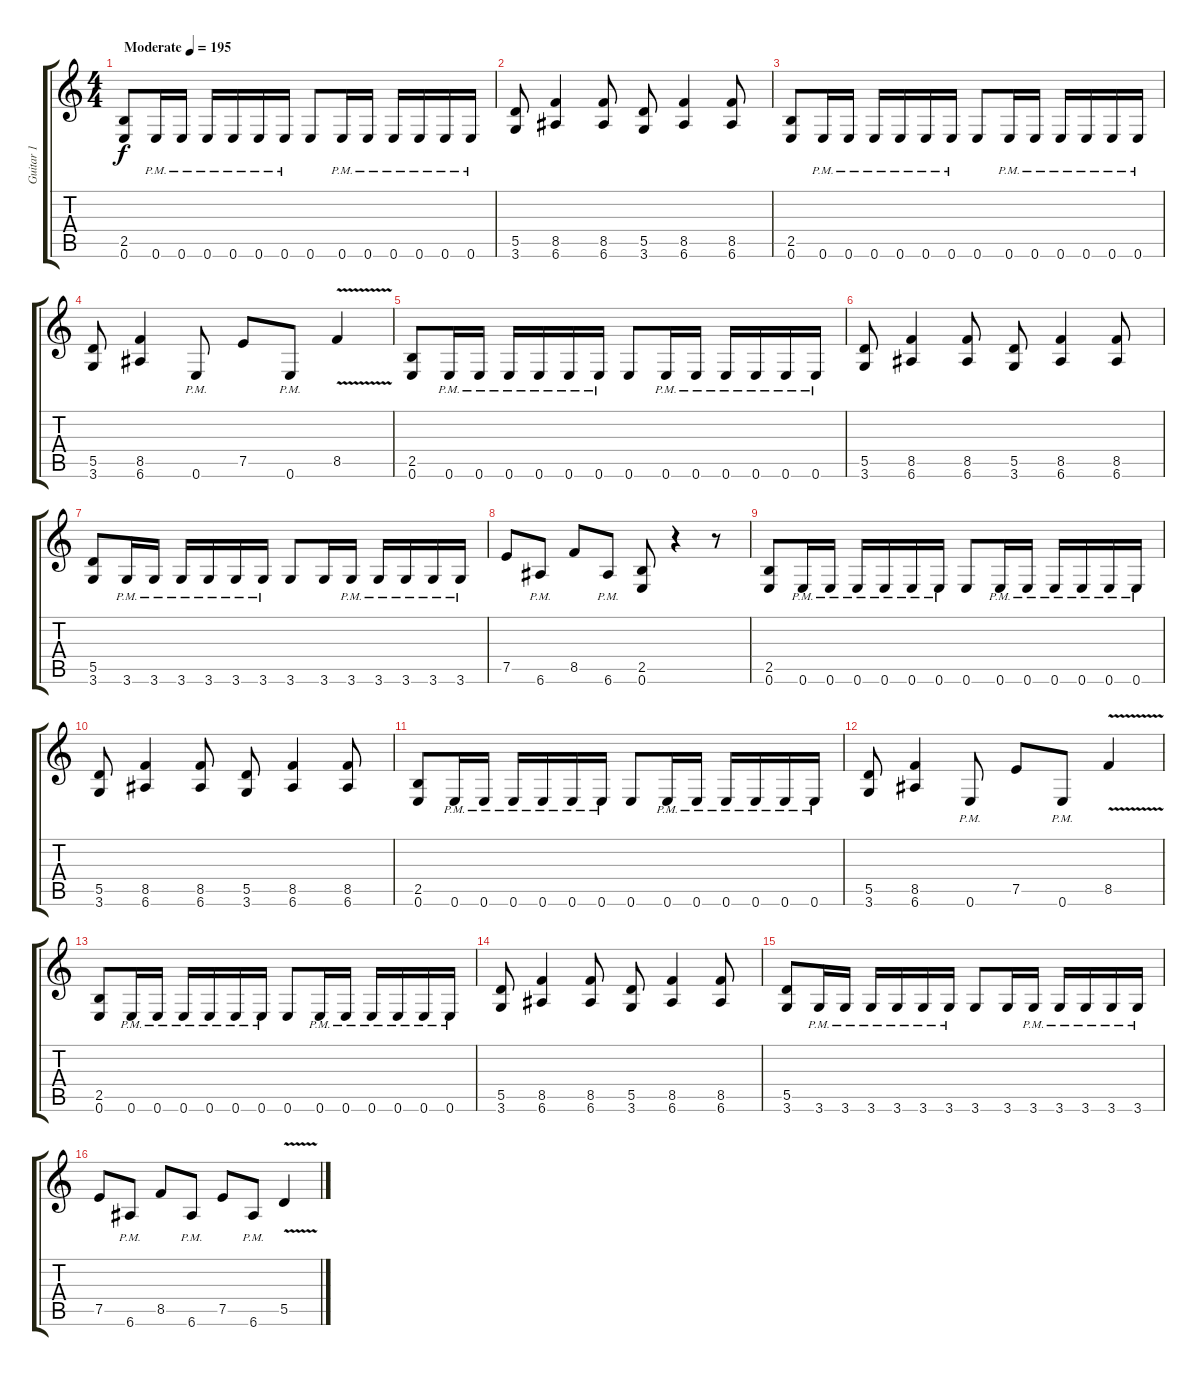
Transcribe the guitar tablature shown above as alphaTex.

\track ("Guitar 1" "Guitar 1") {instrument overdrivenguitar}
\staff {score tabs}
\tuning (E4 B3 G3 D3 A2 E2) {hide}
\ts (4 4)
\tempo (195 "Moderate")
\clef g2
\ks c
(2.5 0.6).8{dy f instrument overdrivenguitar} 0.6{pm}.16 0.6{pm}.16 0.6{pm}.16 0.6{pm}.16 0.6{pm}.16 0.6{pm}.16 0.6.8 0.6{pm}.16 0.6{pm}.16 0.6{pm}.16 0.6{pm}.16 0.6{pm}.16 0.6{pm}.16 |
(5.5 3.6).8 (8.5 6.6).4 (8.5 6.6).8 (5.5 3.6).8 (8.5 6.6).4 (8.5 6.6).8 |
(2.5 0.6).8 0.6{pm}.16 0.6{pm}.16 0.6{pm}.16 0.6{pm}.16 0.6{pm}.16 0.6{pm}.16 0.6.8 0.6{pm}.16 0.6{pm}.16 0.6{pm}.16 0.6{pm}.16 0.6{pm}.16 0.6{pm}.16 |
(5.5 3.6).8 (8.5 6.6).4 0.6{pm}.8 7.5.8 0.6{pm}.8 8.5{v}.4 |
(2.5 0.6).8 0.6{pm}.16 0.6{pm}.16 0.6{pm}.16 0.6{pm}.16 0.6{pm}.16 0.6{pm}.16 0.6.8 0.6{pm}.16 0.6{pm}.16 0.6{pm}.16 0.6{pm}.16 0.6{pm}.16 0.6{pm}.16 |
(5.5 3.6).8 (8.5 6.6).4 (8.5 6.6).8 (5.5 3.6).8 (8.5 6.6).4 (8.5 6.6).8 |
(5.5 3.6).8 3.6{pm}.16 3.6{pm}.16 3.6{pm}.16 3.6{pm}.16 3.6{pm}.16 3.6{pm}.16 3.6.8 3.6.16 3.6{pm}.16 3.6{pm}.16 3.6{pm}.16 3.6{pm}.16 3.6{pm}.16 |
7.5.8 6.6{pm}.8 8.5.8 6.6{pm}.8 (2.5 0.6).8 r.4 r.8 |
(2.5 0.6).8 0.6{pm}.16 0.6{pm}.16 0.6{pm}.16 0.6{pm}.16 0.6{pm}.16 0.6{pm}.16 0.6.8 0.6{pm}.16 0.6{pm}.16 0.6{pm}.16 0.6{pm}.16 0.6{pm}.16 0.6{pm}.16 |
(5.5 3.6).8 (8.5 6.6).4 (8.5 6.6).8 (5.5 3.6).8 (8.5 6.6).4 (8.5 6.6).8 |
(2.5 0.6).8 0.6{pm}.16 0.6{pm}.16 0.6{pm}.16 0.6{pm}.16 0.6{pm}.16 0.6{pm}.16 0.6.8 0.6{pm}.16 0.6{pm}.16 0.6{pm}.16 0.6{pm}.16 0.6{pm}.16 0.6{pm}.16 |
(5.5 3.6).8 (8.5 6.6).4 0.6{pm}.8 7.5.8 0.6{pm}.8 8.5{v}.4 |
(2.5 0.6).8 0.6{pm}.16 0.6{pm}.16 0.6{pm}.16 0.6{pm}.16 0.6{pm}.16 0.6{pm}.16 0.6.8 0.6{pm}.16 0.6{pm}.16 0.6{pm}.16 0.6{pm}.16 0.6{pm}.16 0.6{pm}.16 |
(5.5 3.6).8 (8.5 6.6).4 (8.5 6.6).8 (5.5 3.6).8 (8.5 6.6).4 (8.5 6.6).8 |
(5.5 3.6).8 3.6{pm}.16 3.6{pm}.16 3.6{pm}.16 3.6{pm}.16 3.6{pm}.16 3.6{pm}.16 3.6.8 3.6.16 3.6{pm}.16 3.6{pm}.16 3.6{pm}.16 3.6{pm}.16 3.6{pm}.16 |
7.5.8 6.6{pm}.8 8.5.8 6.6{pm}.8 7.5.8 6.6{pm}.8 5.5{v}.4
